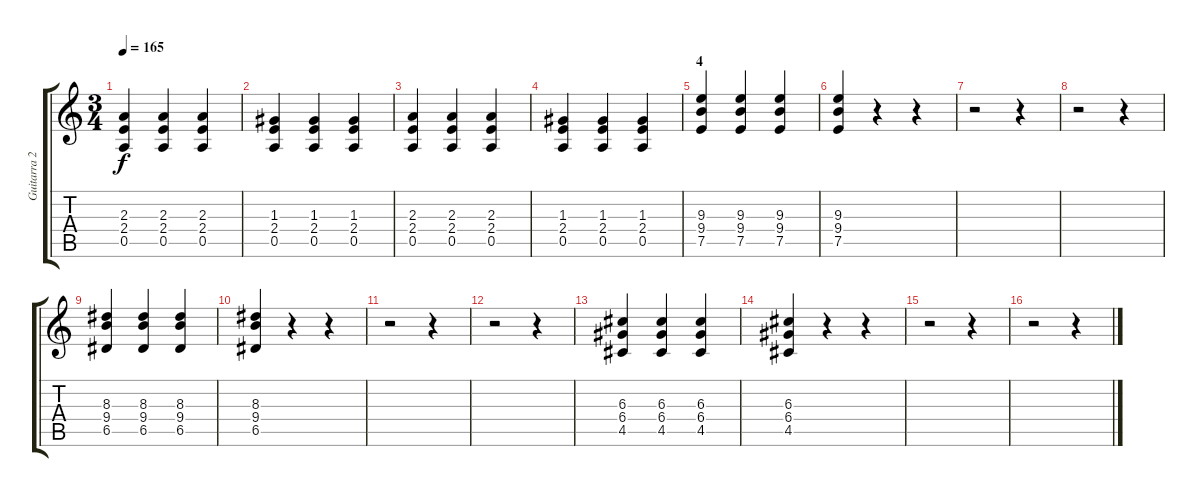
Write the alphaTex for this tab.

\track ("Guitarra 2" "Guitarra 2") {instrument overdrivenguitar}
\staff {score tabs}
\tuning (E4 B3 G3 D3 A2 E2) {hide}
\ts (3 4)
\tempo 165
\clef g2
\ks c
(2.3 2.4 0.5).4{dy f} (2.3 2.4 0.5).4 (2.3 2.4 0.5).4 |
(1.3 2.4 0.5).4 (1.3 2.4 0.5).4 (1.3 2.4 0.5).4 |
(2.3 2.4 0.5).4 (2.3 2.4 0.5).4 (2.3 2.4 0.5).4 |
(1.3 2.4 0.5).4 (1.3 2.4 0.5).4 (1.3 2.4 0.5).4 |
\section ("" "4")
(9.3 9.4 7.5).4 (9.3 9.4 7.5).4 (9.3 9.4 7.5).4 |
(9.3 9.4 7.5).4 r.4 r.4 |
r.2 r.4 |
r.2 r.4 |
(8.3 9.4 6.5).4 (8.3 9.4 6.5).4 (8.3 9.4 6.5).4 |
(8.3 9.4 6.5).4 r.4 r.4 |
r.2 r.4 |
r.2 r.4 |
(6.3 6.4 4.5).4 (6.3 6.4 4.5).4 (6.3 6.4 4.5).4 |
(6.3 6.4 4.5).4 r.4 r.4 |
r.2 r.4 |
r.2 r.4
